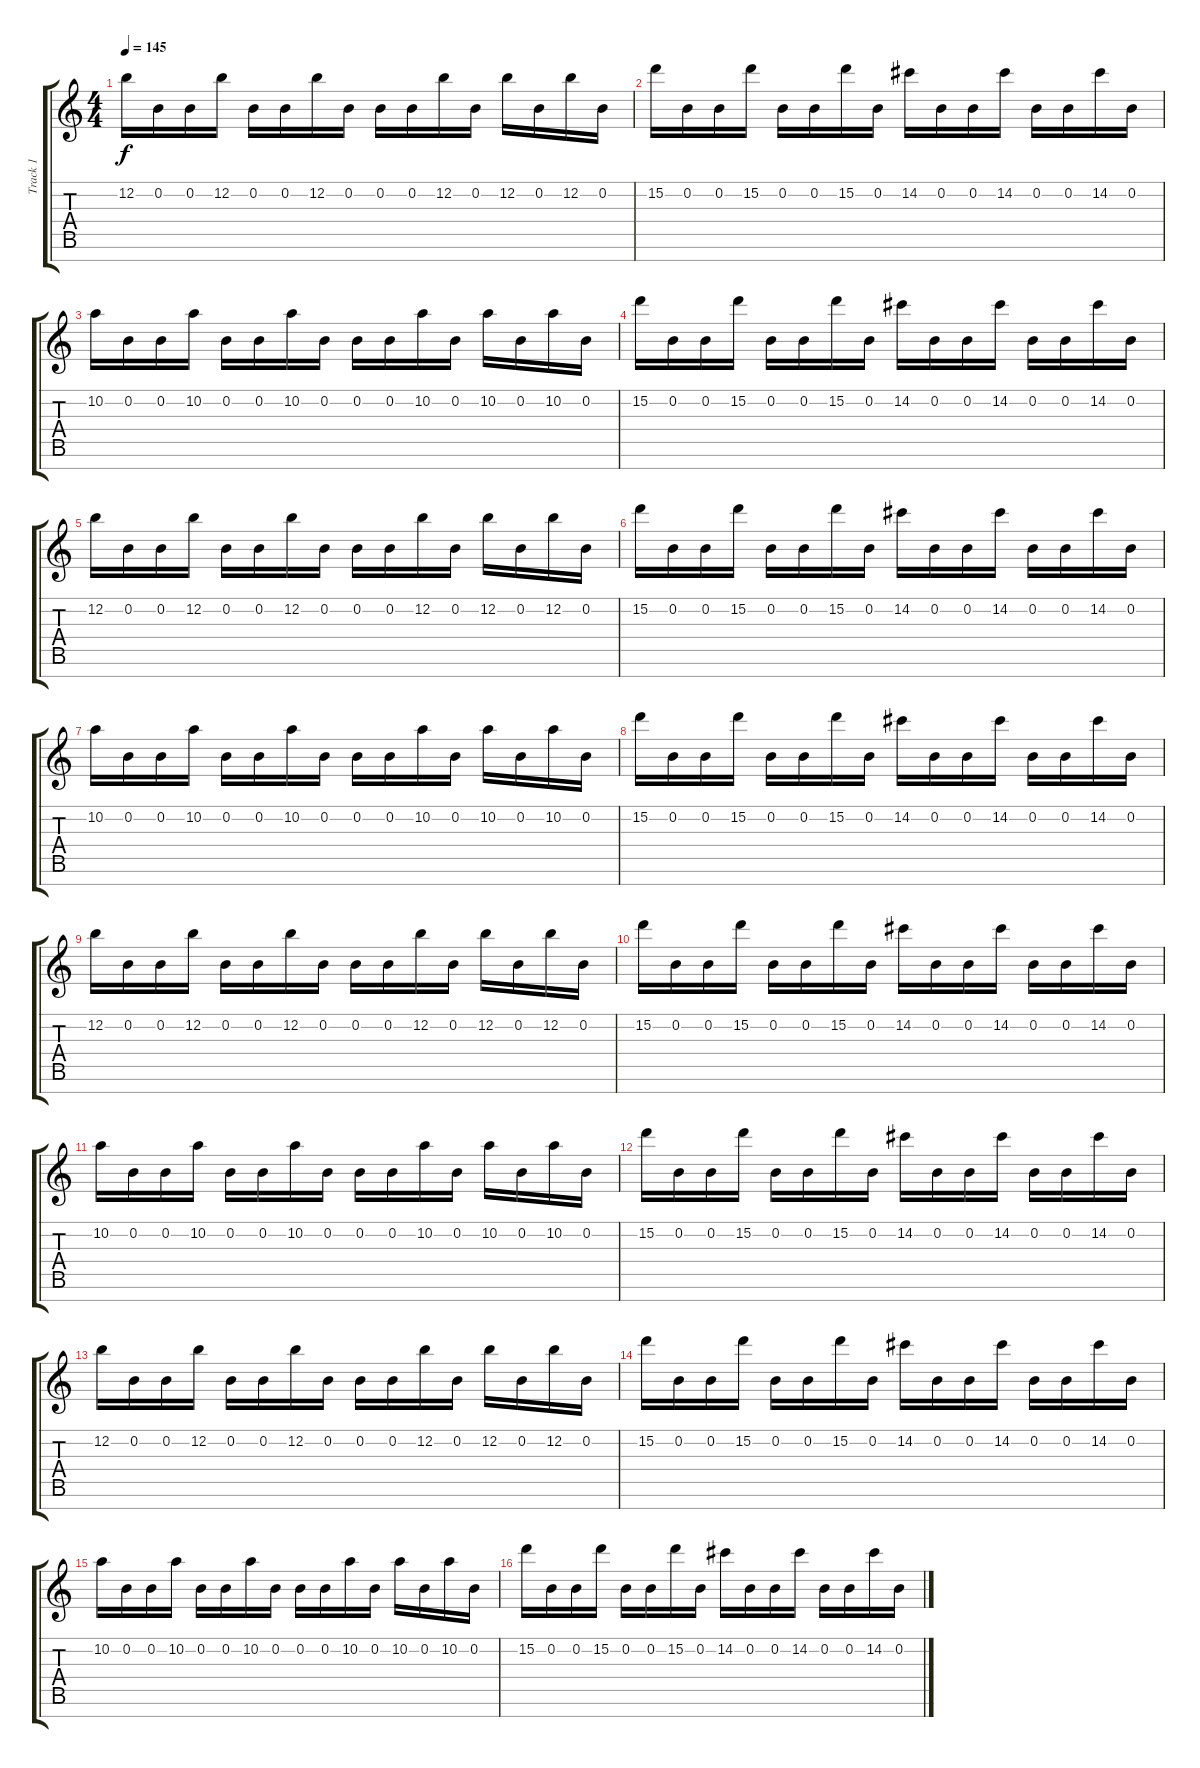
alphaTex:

\track ("Track 1" "Track 1") {instrument distortionguitar}
\staff {score tabs}
\tuning (E4 B3 G3 D3 A2 E2 B1) {hide}
\ts (4 4)
\section ("" "")
\tempo 145
\clef g2
\ks c
12.2.16{dy f instrument distortionguitar} 0.2.16 0.2.16 12.2.16 0.2.16 0.2.16 12.2.16 0.2.16 0.2.16 0.2.16 12.2.16 0.2.16 12.2.16 0.2.16 12.2.16 0.2.16 |
15.2.16 0.2.16 0.2.16 15.2.16 0.2.16 0.2.16 15.2.16 0.2.16 14.2.16 0.2.16 0.2.16 14.2.16 0.2.16 0.2.16 14.2.16 0.2.16 |
10.2.16 0.2.16 0.2.16 10.2.16 0.2.16 0.2.16 10.2.16 0.2.16 0.2.16 0.2.16 10.2.16 0.2.16 10.2.16 0.2.16 10.2.16 0.2.16 |
15.2.16 0.2.16 0.2.16 15.2.16 0.2.16 0.2.16 15.2.16 0.2.16 14.2.16 0.2.16 0.2.16 14.2.16 0.2.16 0.2.16 14.2.16 0.2.16 |
12.2.16 0.2.16 0.2.16 12.2.16 0.2.16 0.2.16 12.2.16 0.2.16 0.2.16 0.2.16 12.2.16 0.2.16 12.2.16 0.2.16 12.2.16 0.2.16 |
15.2.16 0.2.16 0.2.16 15.2.16 0.2.16 0.2.16 15.2.16 0.2.16 14.2.16 0.2.16 0.2.16 14.2.16 0.2.16 0.2.16 14.2.16 0.2.16 |
10.2.16 0.2.16 0.2.16 10.2.16 0.2.16 0.2.16 10.2.16 0.2.16 0.2.16 0.2.16 10.2.16 0.2.16 10.2.16 0.2.16 10.2.16 0.2.16 |
15.2.16 0.2.16 0.2.16 15.2.16 0.2.16 0.2.16 15.2.16 0.2.16 14.2.16 0.2.16 0.2.16 14.2.16 0.2.16 0.2.16 14.2.16 0.2.16 |
12.2.16 0.2.16 0.2.16 12.2.16 0.2.16 0.2.16 12.2.16 0.2.16 0.2.16 0.2.16 12.2.16 0.2.16 12.2.16 0.2.16 12.2.16 0.2.16 |
15.2.16 0.2.16 0.2.16 15.2.16 0.2.16 0.2.16 15.2.16 0.2.16 14.2.16 0.2.16 0.2.16 14.2.16 0.2.16 0.2.16 14.2.16 0.2.16 |
10.2.16 0.2.16 0.2.16 10.2.16 0.2.16 0.2.16 10.2.16 0.2.16 0.2.16 0.2.16 10.2.16 0.2.16 10.2.16 0.2.16 10.2.16 0.2.16 |
15.2.16 0.2.16 0.2.16 15.2.16 0.2.16 0.2.16 15.2.16 0.2.16 14.2.16 0.2.16 0.2.16 14.2.16 0.2.16 0.2.16 14.2.16 0.2.16 |
12.2.16 0.2.16 0.2.16 12.2.16 0.2.16 0.2.16 12.2.16 0.2.16 0.2.16 0.2.16 12.2.16 0.2.16 12.2.16 0.2.16 12.2.16 0.2.16 |
15.2.16 0.2.16 0.2.16 15.2.16 0.2.16 0.2.16 15.2.16 0.2.16 14.2.16 0.2.16 0.2.16 14.2.16 0.2.16 0.2.16 14.2.16 0.2.16 |
10.2.16 0.2.16 0.2.16 10.2.16 0.2.16 0.2.16 10.2.16 0.2.16 0.2.16 0.2.16 10.2.16 0.2.16 10.2.16 0.2.16 10.2.16 0.2.16 |
15.2.16 0.2.16 0.2.16 15.2.16 0.2.16 0.2.16 15.2.16 0.2.16 14.2.16 0.2.16 0.2.16 14.2.16 0.2.16 0.2.16 14.2.16 0.2.16
